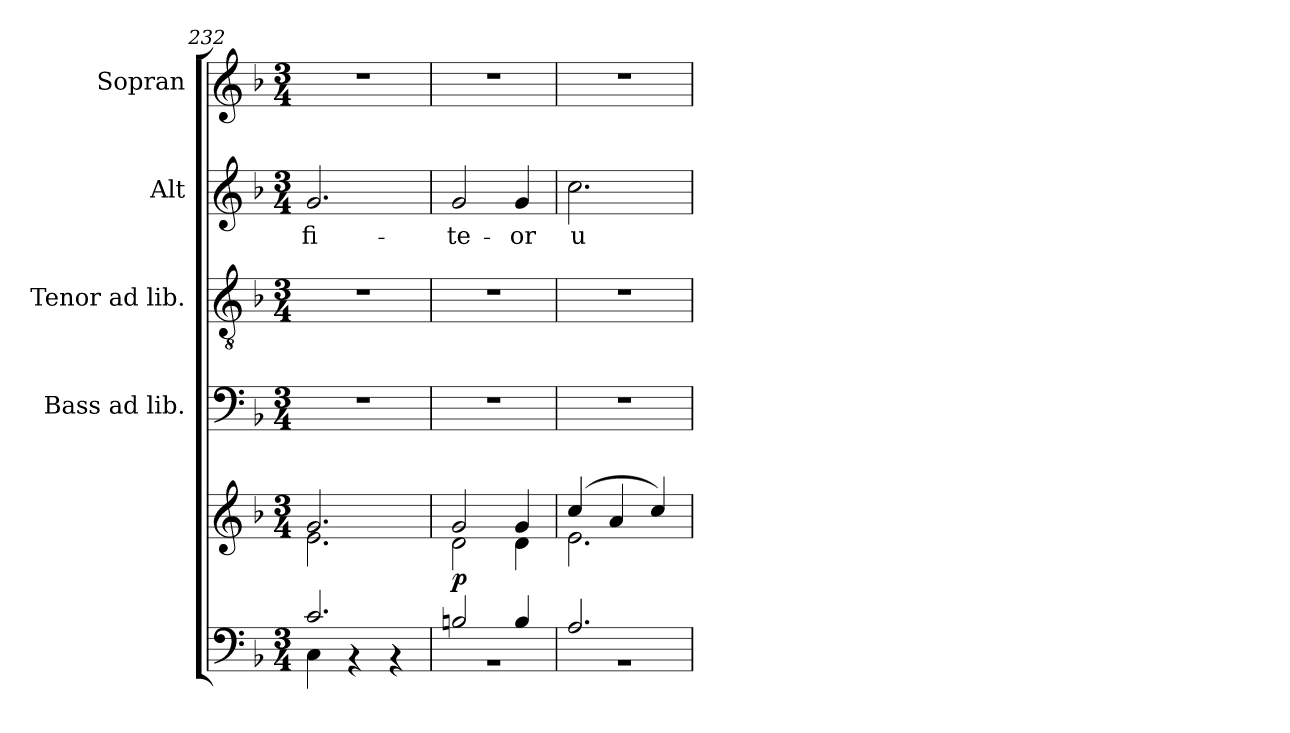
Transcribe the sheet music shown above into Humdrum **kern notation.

**kern	**kern	**dynam	**kern	**kern	**kern	**text	**kern
*part5	*part5	*part5	*part4	*part3	*part2	*part2	*part1
*staff6	*staff5	*staff5/6	*staff4	*staff3	*staff2	*staff2	*staff1
*	*	*	*I"Bass ad lib.	*I"Tenor ad lib.	*I"Alt	*	*I"Sopran
*	*	*	*I'B.	*I'T.	*I'A.	*	*I'S.
*clefF4	*clefG2	*	*clefF4	*clefGv2	*clefG2	*	*clefG2
*k[b-]	*k[b-]	*	*k[b-]	*k[b-]	*k[b-]	*	*k[b-]
*F:	*F:	*	*F:	*F:	*F:	*	*F:
*M3/4	*M3/4	*	*M3/4	*M3/4	*M3/4	*	*M3/4
=232	=232	=232	=232	=232	=232	=232	=232
*^	*^	*	*	*	*	*	*
!	!	!	!	!	!	!	!	!LO:LY:b	!
2.c/	4C\	2.g/	2.e\	.	2.r	2.r	2.g/	-fi-	2.r
.	4r	.	.	.	.	.	.	.	.
.	4r	.	.	.	.	.	.	.	.
=233	=233	=233	=233	=233	=233	=233	=233	=233	=233
!	!LO:N:vis=1	!	!	!LO:DY:b	!	!	!	!LO:LY:b	!
2Bn/	2.rBB	2g/	2d\	p	2.r	2.r	2g/	-te-	2.r
!	!	!	!	!	!	!	!	!LO:LY:b	!
4B/	.	4g/	4d\	.	.	.	4g/	-or	.
=234	=234	=234	=234	=234	=234	=234	=234	=234	=234
!	!LO:N:vis=1	!	!	!	!	!	!	!LO:LY:b	!
2.A/	2.rBB	(4cc/	2.e\	.	2.r	2.r	2.cc\	u-	2.r
.	.	4a/	.	.	.	.	.	.	.
.	.	4cc/)	.	.	.	.	.	.	.
*v	*v	*	*	*	*	*	*	*	*
*	*v	*v	*	*	*	*	*	*
=	=	=	=	=	=	=	=
*-	*-	*-	*-	*-	*-	*-	*-
